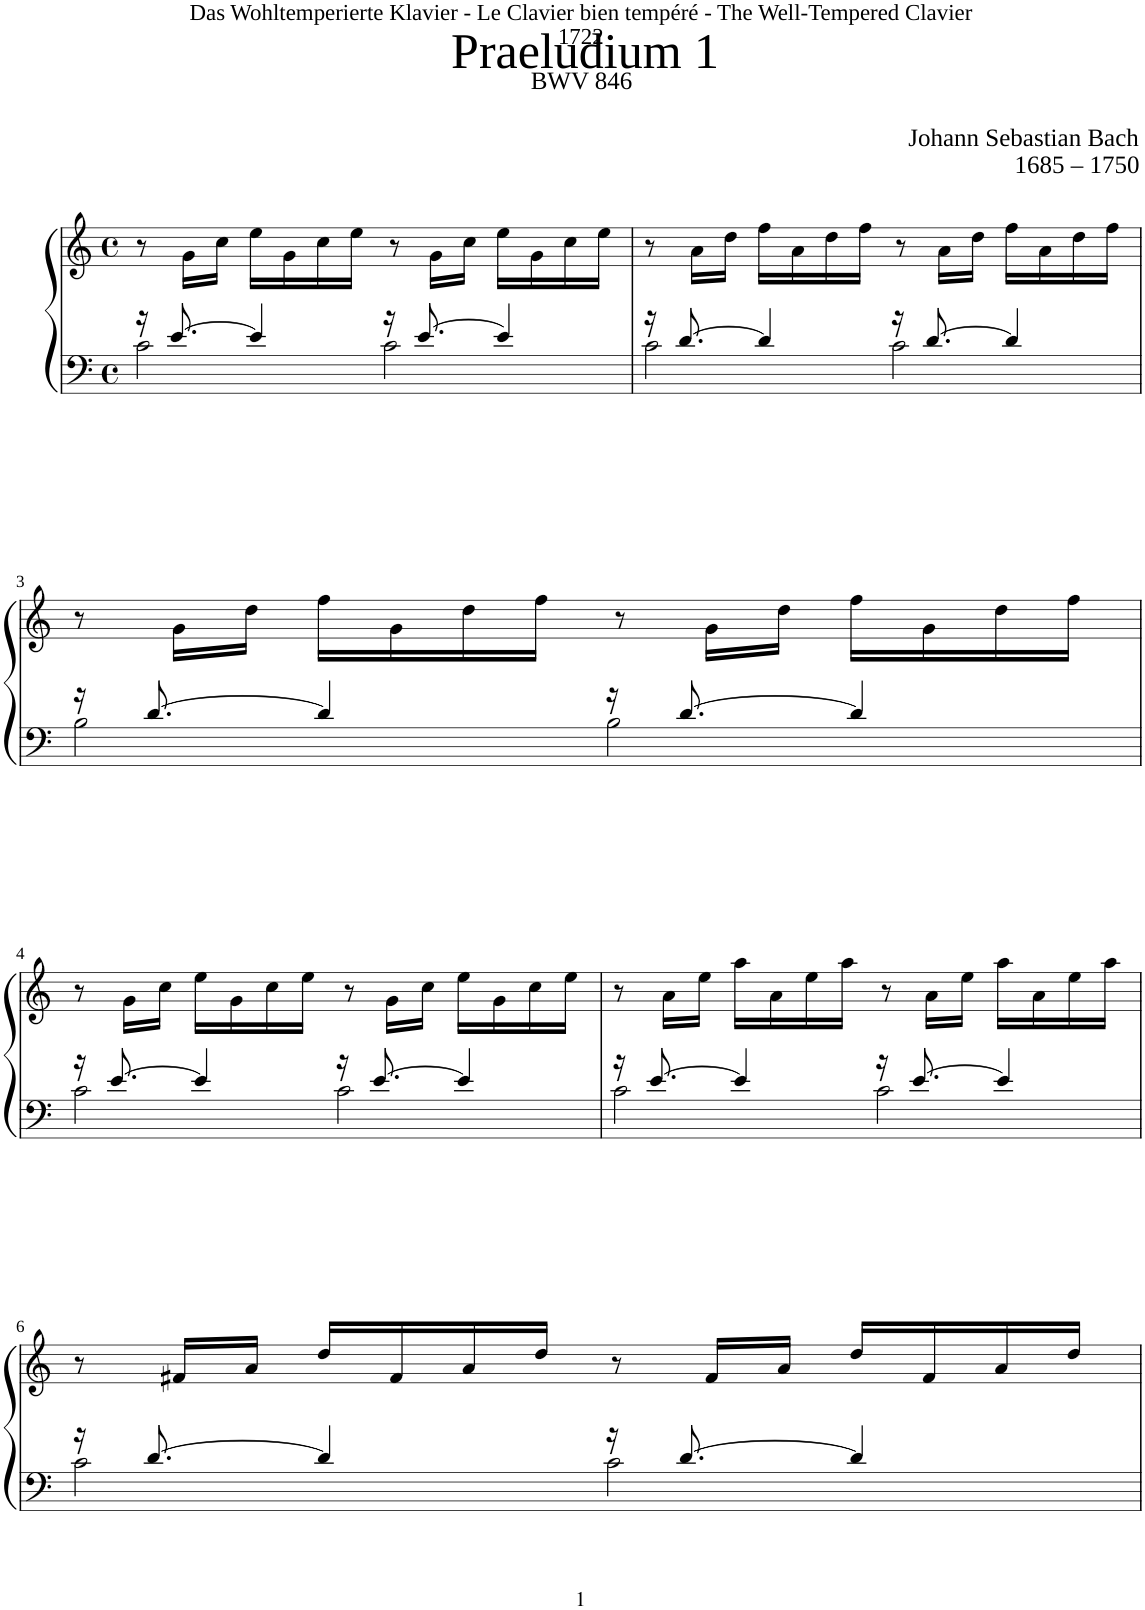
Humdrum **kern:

**kern	**kern
*part1	*part1
*staff2	*staff1
*I"Piano	*
*I'Pno	*
*clefF4	*clefG2
*k[]	*k[]
*M4/4	*M4/4
*met(c)	*met(c)
=1	=1
*^	*
16r	2c\	8r
[8.e/	.	.
.	.	16g\LL
.	.	16cc\JJ
4e/]	.	16ee\LL
.	.	16g\
.	.	16cc\
.	.	16ee\JJ
16r	2c\	8r
[8.e/	.	.
.	.	16g\LL
.	.	16cc\JJ
4e/]	.	16ee\LL
.	.	16g\
.	.	16cc\
.	.	16ee\JJ
=2	=2	=2
16r	2c\	8r
[8.d/	.	.
.	.	16a\LL
.	.	16dd\JJ
4d/]	.	16ff\LL
.	.	16a\
.	.	16dd\
.	.	16ff\JJ
16r	2c\	8r
[8.d/	.	.
.	.	16a\LL
.	.	16dd\JJ
4d/]	.	16ff\LL
.	.	16a\
.	.	16dd\
.	.	16ff\JJ
!!LO:LB:g=z
=3	=3	=3
16r	2B\	8r
[8.d/	.	.
.	.	16g\LL
.	.	16dd\JJ
4d/]	.	16ff\LL
.	.	16g\
.	.	16dd\
.	.	16ff\JJ
16r	2B\	8r
[8.d/	.	.
.	.	16g\LL
.	.	16dd\JJ
4d/]	.	16ff\LL
.	.	16g\
.	.	16dd\
.	.	16ff\JJ
!!LO:LB:g=z
=4	=4	=4
16r	2c\	8r
[8.e/	.	.
.	.	16g\LL
.	.	16cc\JJ
4e/]	.	16ee\LL
.	.	16g\
.	.	16cc\
.	.	16ee\JJ
16r	2c\	8r
[8.e/	.	.
.	.	16g\LL
.	.	16cc\JJ
4e/]	.	16ee\LL
.	.	16g\
.	.	16cc\
.	.	16ee\JJ
=5	=5	=5
16r	2c\	8r
[8.e/	.	.
.	.	16a\LL
.	.	16ee\JJ
4e/]	.	16aa\LL
.	.	16a\
.	.	16ee\
.	.	16aa\JJ
16r	2c\	8r
[8.e/	.	.
.	.	16a\LL
.	.	16ee\JJ
4e/]	.	16aa\LL
.	.	16a\
.	.	16ee\
.	.	16aa\JJ
!!LO:LB:g=z
=6	=6	=6
16r	2c\	8r
[8.d/	.	.
.	.	16f#X/LL
.	.	16a/JJ
4d/]	.	16dd/LL
.	.	16f#/
.	.	16a/
.	.	16dd/JJ
16r	2c\	8r
[8.d/	.	.
.	.	16f#/LL
.	.	16a/JJ
4d/]	.	16dd/LL
.	.	16f#/
.	.	16a/
.	.	16dd/JJ
*v	*v	*
=	=
*-	*-
